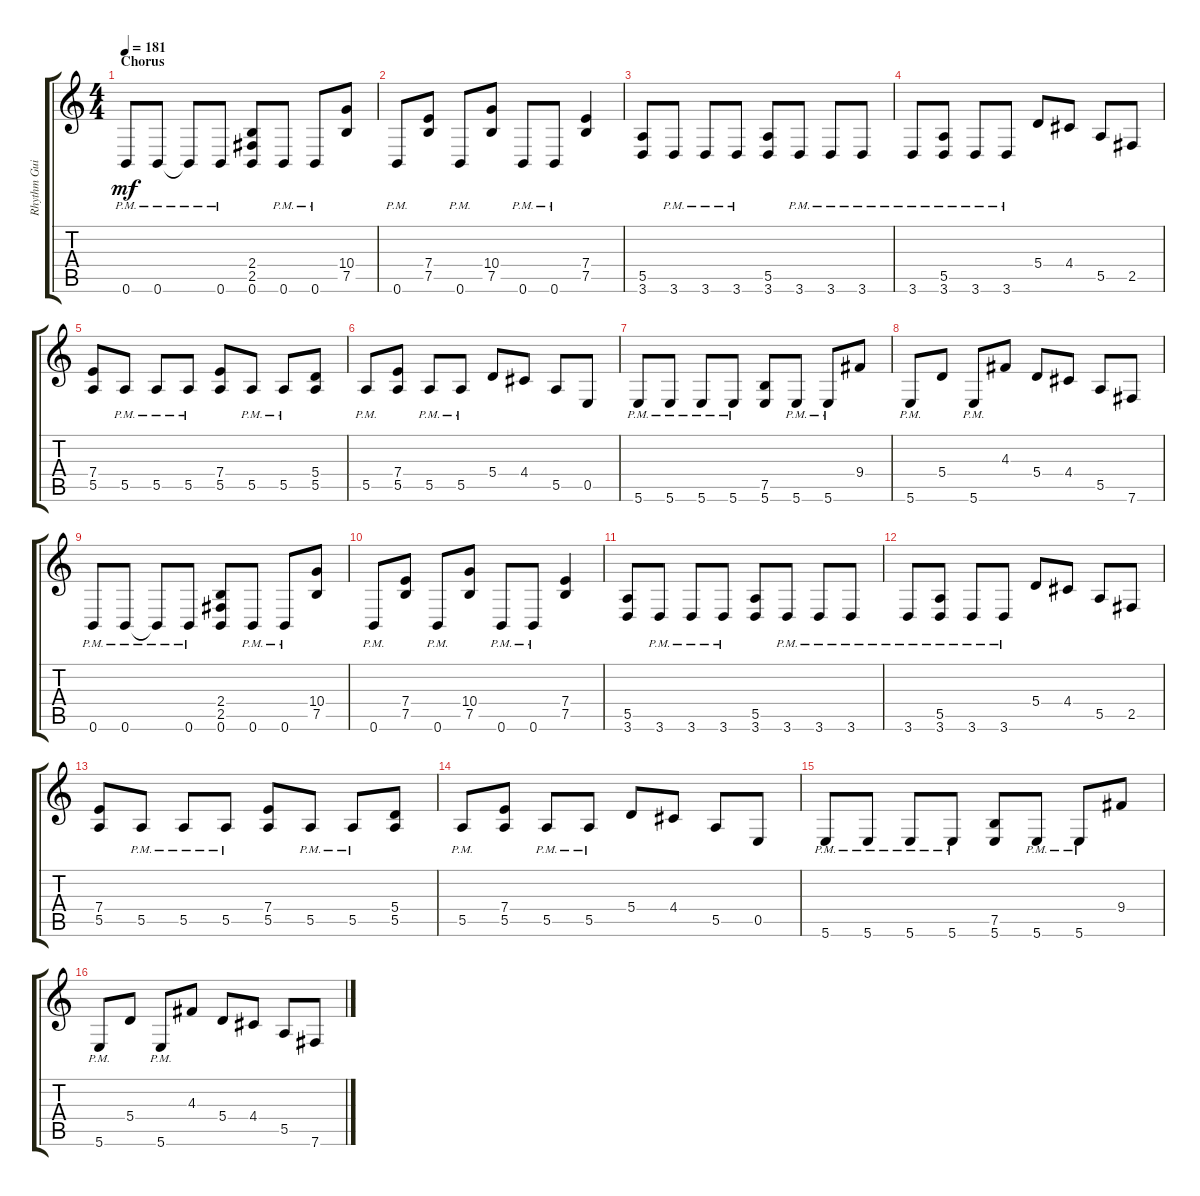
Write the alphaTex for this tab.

\track ("Rhythm Guitar" "Rhythm Gui") {instrument distortionguitar}
\staff {score tabs}
\tuning (B3 Gb3 D3 A2 E2 B1) {hide}
\ts (4 4)
\section ("" "Chorus")
\tempo 181
\clef g2
\ks c
0.6{pm}.8{dy mf} 0.6{pm}.8 0.6{pm t}.8 0.6{pm}.8 (2.4 2.5 0.6).8 0.6{pm}.8 0.6{pm}.8 (10.4 7.5).8 |
0.6{pm}.8 (7.4 7.5).8 0.6{pm}.8 (10.4 7.5).8 0.6{pm}.8 0.6{pm}.8 (7.4 7.5).4 |
(5.5 3.6).8 3.6{pm}.8 3.6{pm}.8 3.6{pm}.8 (5.5 3.6).8 3.6{pm}.8 3.6{pm}.8 3.6{pm}.8 |
3.6{pm}.8 (5.5 3.6{pm}).8 3.6{pm}.8 3.6{pm}.8 5.4.8 4.4.8 5.5.8 2.5.8 |
(7.4 5.5).8 5.5{pm}.8 5.5{pm}.8 5.5{pm}.8 (7.4 5.5).8 5.5{pm}.8 5.5{pm}.8 (5.4 5.5).8 |
5.5{pm}.8 (7.4 5.5).8 5.5{pm}.8 5.5{pm}.8 5.4.8 4.4.8 5.5.8 0.5.8 |
5.6{pm}.8 5.6{pm}.8 5.6{pm}.8 5.6{pm}.8 (7.5 5.6).8 5.6{pm}.8 5.6{pm}.8 9.4.8 |
5.6{pm}.8 5.4.8 5.6{pm}.8 4.3.8 5.4.8 4.4.8 5.5.8 7.6.8 |
0.6{pm}.8 0.6{pm}.8 0.6{pm t}.8 0.6{pm}.8 (2.4 2.5 0.6).8 0.6{pm}.8 0.6{pm}.8 (10.4 7.5).8 |
0.6{pm}.8 (7.4 7.5).8 0.6{pm}.8 (10.4 7.5).8 0.6{pm}.8 0.6{pm}.8 (7.4 7.5).4 |
(5.5 3.6).8 3.6{pm}.8 3.6{pm}.8 3.6{pm}.8 (5.5 3.6).8 3.6{pm}.8 3.6{pm}.8 3.6{pm}.8 |
3.6{pm}.8 (5.5 3.6{pm}).8 3.6{pm}.8 3.6{pm}.8 5.4.8 4.4.8 5.5.8 2.5.8 |
(7.4 5.5).8 5.5{pm}.8 5.5{pm}.8 5.5{pm}.8 (7.4 5.5).8 5.5{pm}.8 5.5{pm}.8 (5.4 5.5).8 |
5.5{pm}.8 (7.4 5.5).8 5.5{pm}.8 5.5{pm}.8 5.4.8 4.4.8 5.5.8 0.5.8 |
5.6{pm}.8 5.6{pm}.8 5.6{pm}.8 5.6{pm}.8 (7.5 5.6).8 5.6{pm}.8 5.6{pm}.8 9.4.8 |
5.6{pm}.8 5.4.8 5.6{pm}.8 4.3.8 5.4.8 4.4.8 5.5.8 7.6.8
